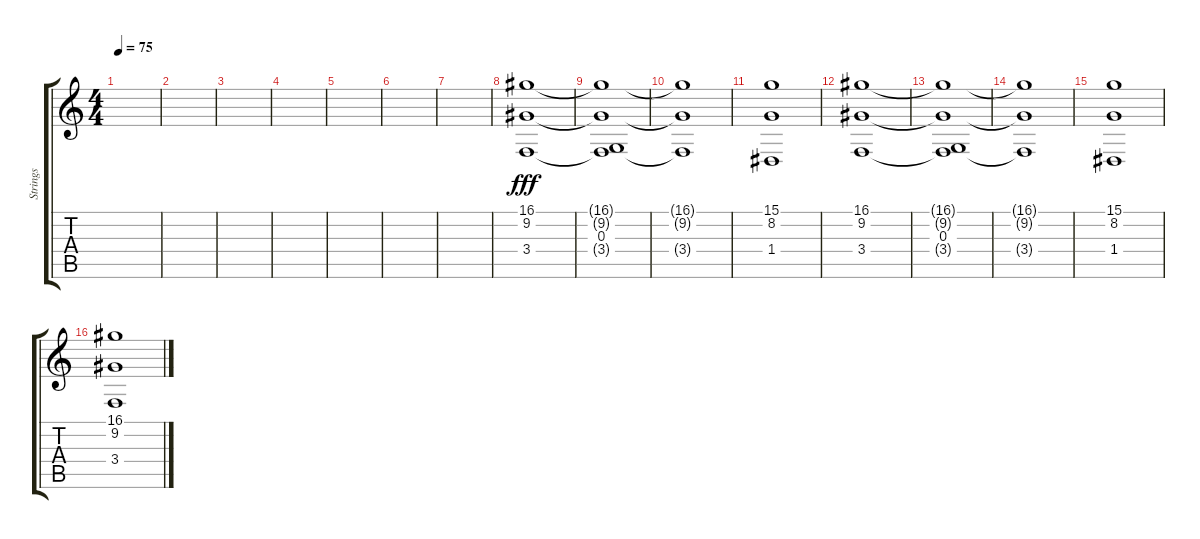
\track ("Strings" "Strings") {instrument violin}
\staff {score tabs}
\tuning (E4 B3 G3 D3 A2 E2) {hide}
\ts (4 4)
\tempo 75
\clef g2
\ks c
|
|
|
|
|
|
|
(16.1 9.2 3.4).1{dy fff} |
(16.1{t} 9.2{t} 0.3 3.4{t}).1 |
(16.1{t} 9.2{t} 3.4{t}).1 |
(15.1 8.2 1.4).1 |
(16.1 9.2 3.4).1 |
(16.1{t} 9.2{t} 0.3 3.4{t}).1 |
(16.1{t} 9.2{t} 3.4{t}).1 |
(15.1 8.2 1.4).1 |
(16.1 9.2 3.4).1
